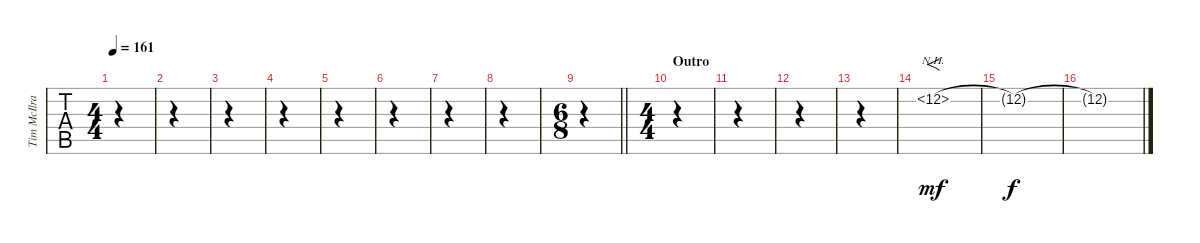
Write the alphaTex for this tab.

\track ("Tim McIlrath - Guitar Two" "Tim McIlra") {instrument distortionguitar}
\staff {tabs}
\tuning (Eb4 Bb3 Gb3 Db3 Ab2 Eb2) {hide}
\ts (4 4)
\tempo 161
\clef g2
\ks db
|
|
|
|
|
|
|
|
\ts (6 8)
\barLineRight lightlight
|
\ts (4 4)
\section ("" "Outro")
|
|
|
|
12.2{nh}.1{f dy mf} |
12.2{t}.1{dy f} |
12.2{t}.1
